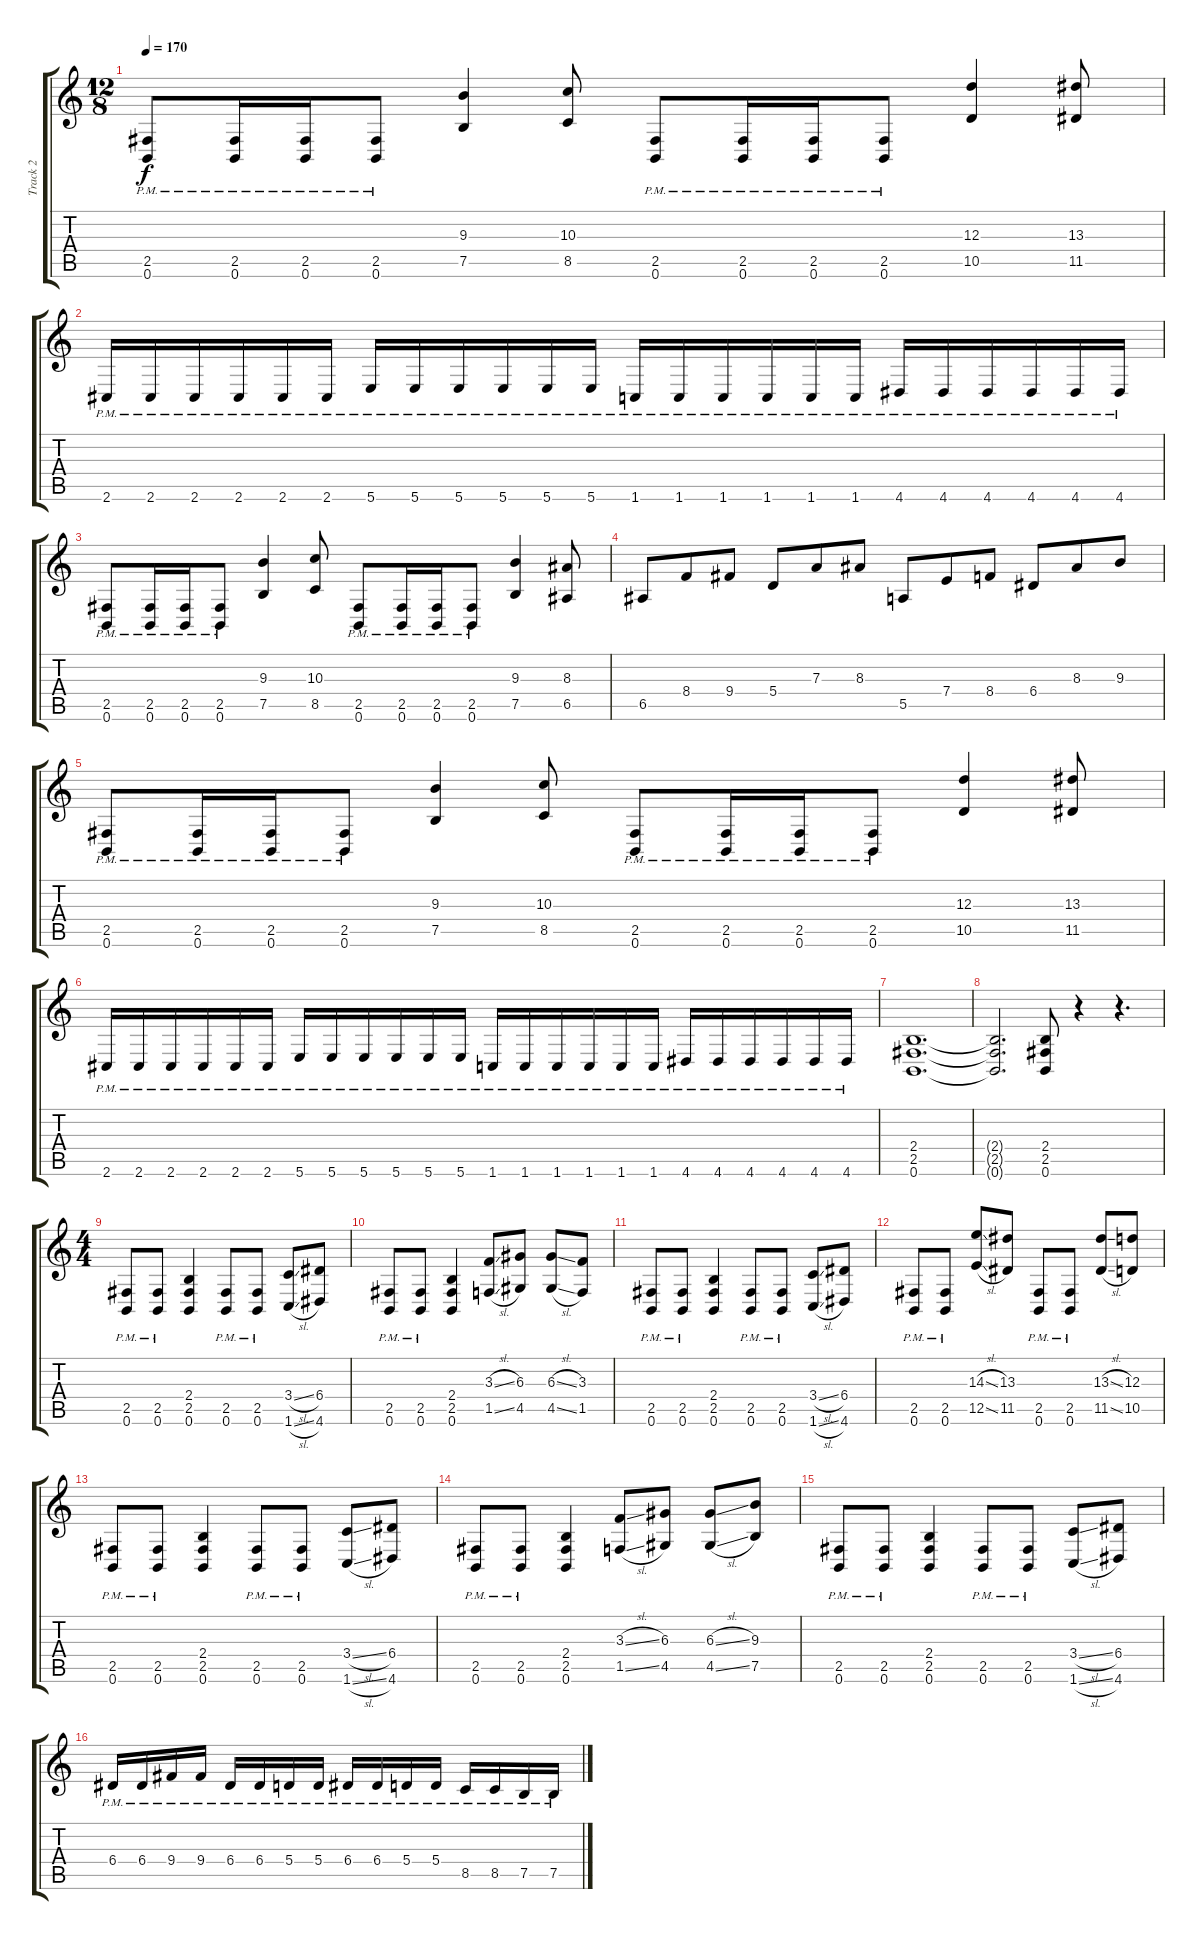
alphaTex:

\track ("Track 2" "Track 2") {instrument distortionguitar}
\staff {score tabs}
\tuning (B3 Gb3 D3 A2 E2 B1) {hide}
\ts (12 8)
\tempo 170
\clef g2
\ks c
(2.5{pm} 0.6{pm}).8{dy f} (2.5{pm} 0.6{pm}).16 (2.5{pm} 0.6{pm}).16 (2.5{pm} 0.6{pm}).8 (9.3 7.5).4 (10.3 8.5).8 (2.5{pm} 0.6{pm}).8 (2.5{pm} 0.6{pm}).16 (2.5{pm} 0.6{pm}).16 (2.5{pm} 0.6{pm}).8 (12.3 10.5).4 (13.3 11.5).8 |
2.6{pm}.16 2.6{pm}.16 2.6{pm}.16 2.6{pm}.16 2.6{pm}.16 2.6{pm}.16 5.6{pm}.16 5.6{pm}.16 5.6{pm}.16 5.6{pm}.16 5.6{pm}.16 5.6{pm}.16 1.6{pm}.16 1.6{pm}.16 1.6{pm}.16 1.6{pm}.16 1.6{pm}.16 1.6{pm}.16 4.6{pm}.16 4.6{pm}.16 4.6{pm}.16 4.6{pm}.16 4.6{pm}.16 4.6{pm}.16 |
(2.5{pm} 0.6{pm}).8 (2.5{pm} 0.6{pm}).16 (2.5{pm} 0.6{pm}).16 (2.5{pm} 0.6{pm}).8 (9.3 7.5).4 (10.3 8.5).8 (2.5{pm} 0.6{pm}).8 (2.5{pm} 0.6{pm}).16 (2.5{pm} 0.6{pm}).16 (2.5{pm} 0.6{pm}).8 (9.3 7.5).4 (8.3 6.5).8 |
6.5.8 8.4.8 9.4.8 5.4.8 7.3.8 8.3.8 5.5.8 7.4.8 8.4.8 6.4.8 8.3.8 9.3.8 |
(2.5{pm} 0.6{pm}).8 (2.5{pm} 0.6{pm}).16 (2.5{pm} 0.6{pm}).16 (2.5{pm} 0.6{pm}).8 (9.3 7.5).4 (10.3 8.5).8 (2.5{pm} 0.6{pm}).8 (2.5{pm} 0.6{pm}).16 (2.5{pm} 0.6{pm}).16 (2.5{pm} 0.6{pm}).8 (12.3 10.5).4 (13.3 11.5).8 |
2.6{pm}.16 2.6{pm}.16 2.6{pm}.16 2.6{pm}.16 2.6{pm}.16 2.6{pm}.16 5.6{pm}.16 5.6{pm}.16 5.6{pm}.16 5.6{pm}.16 5.6{pm}.16 5.6{pm}.16 1.6{pm}.16 1.6{pm}.16 1.6{pm}.16 1.6{pm}.16 1.6{pm}.16 1.6{pm}.16 4.6{pm}.16 4.6{pm}.16 4.6{pm}.16 4.6{pm}.16 4.6{pm}.16 4.6{pm}.16 |
(2.4 2.5 0.6).1{d} |
(2.4{t} 2.5{t} 0.6{t}).2{d} (2.4 2.5 0.6).8 r.4 r.4{d} |
\ts (4 4)
(2.5{pm} 0.6{pm}).8 (2.5{pm} 0.6{pm}).8 (2.4 2.5 0.6).4 (2.5{pm} 0.6{pm}).8 (2.5{pm} 0.6{pm}).8 (3.4{sl} 1.6{sl}).8 (6.4 4.6).8 |
(2.5{pm} 0.6{pm}).8 (2.5{pm} 0.6{pm}).8 (2.4 2.5 0.6).4 (3.3{sl} 1.5{sl}).8 (6.3 4.5).8 (6.3{sl} 4.5{sl}).8 (3.3 1.5).8 |
(2.5{pm} 0.6{pm}).8 (2.5{pm} 0.6{pm}).8 (2.4 2.5 0.6).4 (2.5{pm} 0.6{pm}).8 (2.5{pm} 0.6{pm}).8 (3.4{sl} 1.6{sl}).8 (6.4 4.6).8 |
(2.5{pm} 0.6{pm}).8 (2.5{pm} 0.6{pm}).8 (14.3{sl} 12.5{sl}).8 (13.3 11.5).8 (2.5{pm} 0.6{pm}).8 (2.5{pm} 0.6{pm}).8 (13.3{sl} 11.5{sl}).8 (12.3 10.5).8 |
(2.5{pm} 0.6{pm}).8 (2.5{pm} 0.6{pm}).8 (2.4 2.5 0.6).4 (2.5{pm} 0.6{pm}).8 (2.5{pm} 0.6{pm}).8 (3.4{sl} 1.6{sl}).8 (6.4 4.6).8 |
(2.5{pm} 0.6{pm}).8 (2.5{pm} 0.6{pm}).8 (2.4 2.5 0.6).4 (3.3{sl} 1.5{sl}).8 (6.3 4.5).8 (6.3{sl} 4.5{sl}).8 (9.3 7.5).8 |
(2.5{pm} 0.6{pm}).8 (2.5{pm} 0.6{pm}).8 (2.4 2.5 0.6).4 (2.5{pm} 0.6{pm}).8 (2.5{pm} 0.6{pm}).8 (3.4{sl} 1.6{sl}).8 (6.4 4.6).8 |
6.4{pm}.16 6.4{pm}.16 9.4{pm}.16 9.4{pm}.16 6.4{pm}.16 6.4{pm}.16 5.4{pm}.16 5.4{pm}.16 6.4{pm}.16 6.4{pm}.16 5.4{pm}.16 5.4{pm}.16 8.5{pm}.16 8.5{pm}.16 7.5{pm}.16 7.5{pm}.16
